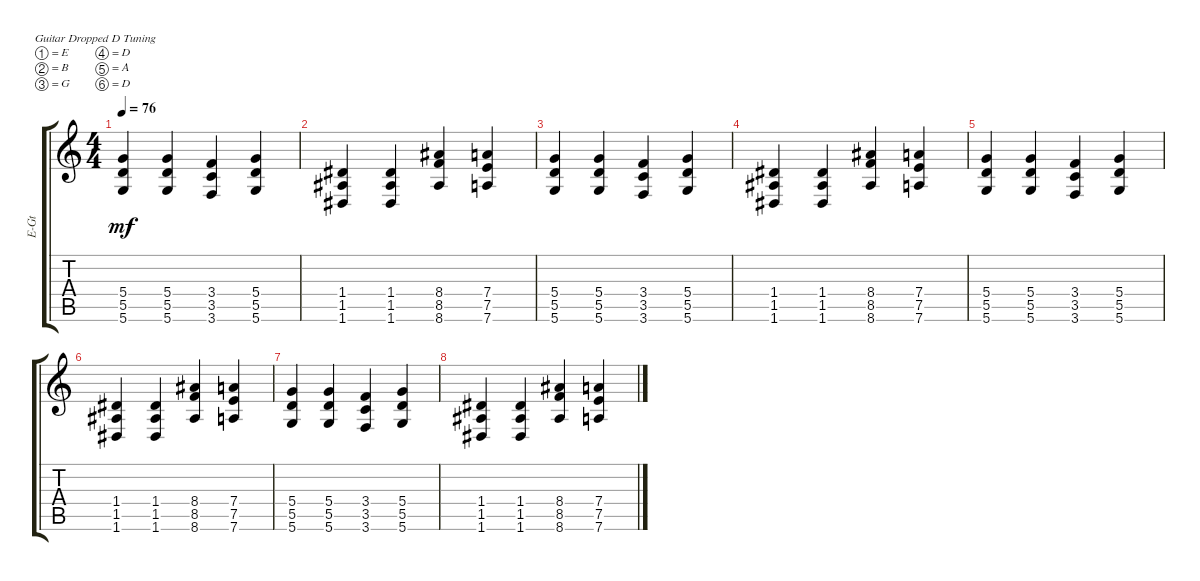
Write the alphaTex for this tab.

\track ("Electric Guitar" "E-Gt") {solo instrument distortionguitar}
\staff {score tabs}
\tuning (E4 B3 G3 D3 A2 D2)
\ts (4 4)
\tempo 76
\clef g2
\ks c
(5.6 5.5 5.4).4{dy mf} (5.6 5.5 5.4).4 (3.6 3.5 3.4).4 (5.6 5.5 5.4).4 |
(1.6 1.5 1.4).4 (1.6 1.4 1.5).4 (8.6 8.5 8.4).4 (7.6 7.5 7.4).4 |
(5.6 5.5 5.4).4 (5.6 5.5 5.4).4 (3.6 3.5 3.4).4 (5.6 5.5 5.4).4 |
(1.6 1.5 1.4).4 (1.6 1.4 1.5).4 (8.6 8.5 8.4).4 (7.6 7.5 7.4).4 |
(5.6 5.5 5.4).4 (5.6 5.5 5.4).4 (3.6 3.5 3.4).4 (5.6 5.5 5.4).4 |
(1.6 1.5 1.4).4 (1.6 1.4 1.5).4 (8.6 8.5 8.4).4 (7.6 7.5 7.4).4 |
(5.6 5.5 5.4).4 (5.6 5.5 5.4).4 (3.6 3.5 3.4).4 (5.6 5.5 5.4).4 |
(1.6 1.5 1.4).4 (1.6 1.4 1.5).4 (8.6 8.5 8.4).4 (7.6 7.5 7.4).4
